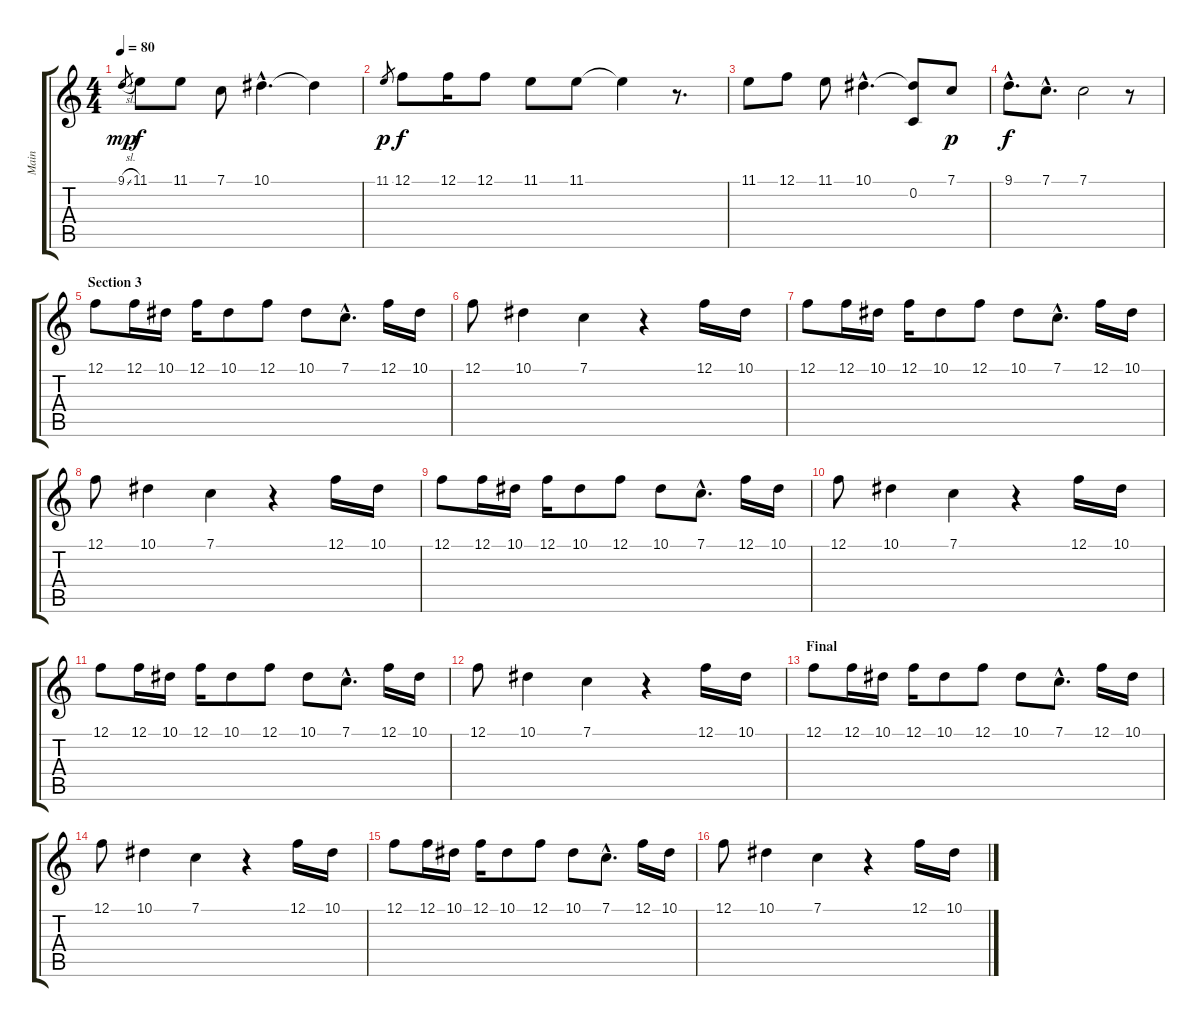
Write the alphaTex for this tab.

\track ("Main" "Main") {instrument vibraphone}
\staff {score tabs}
\tuning (F4 C4 Ab3 Eb3 Bb2 F2) {hide}
\ts (4 4)
\tempo 80
\clef g2
\ks c
9.1{sl}.8{gr dy mp} 11.1.8{dy f} 11.1.8 7.1.8 10.1{hac}.4{d} 10.1{t}.4 |
11.1.8{gr dy p} 12.1.8{dy f} 12.1.16 12.1.8 11.1.8 11.1.8 11.1{t}.4 r.8{d} |
11.1.8 12.1.8 11.1.8 10.1{hac}.4{d} (10.1{t} 0.2).8 7.1.8{dy p} |
9.1{hac}.8{d dy f} 7.1{hac}.8{d} 7.1.2 r.8 |
\section ("" "Section 3")
12.1.8 12.1.16 10.1.16 12.1.16 10.1.8 12.1.8 10.1.8 7.1{hac}.8{d} 12.1.16 10.1.16 |
12.1.8 10.1.4 7.1.4 r.4 12.1.16 10.1.16 |
12.1.8 12.1.16 10.1.16 12.1.16 10.1.8 12.1.8 10.1.8 7.1{hac}.8{d} 12.1.16 10.1.16 |
12.1.8 10.1.4 7.1.4 r.4 12.1.16 10.1.16 |
12.1.8 12.1.16 10.1.16 12.1.16 10.1.8 12.1.8 10.1.8 7.1{hac}.8{d} 12.1.16 10.1.16 |
12.1.8 10.1.4 7.1.4 r.4 12.1.16 10.1.16 |
12.1.8 12.1.16 10.1.16 12.1.16 10.1.8 12.1.8 10.1.8 7.1{hac}.8{d} 12.1.16 10.1.16 |
12.1.8 10.1.4 7.1.4 r.4 12.1.16 10.1.16 |
\section ("" "Final")
12.1.8 12.1.16 10.1.16 12.1.16 10.1.8 12.1.8 10.1.8 7.1{hac}.8{d} 12.1.16 10.1.16 |
12.1.8 10.1.4 7.1.4 r.4 12.1.16 10.1.16 |
12.1.8 12.1.16 10.1.16 12.1.16 10.1.8 12.1.8 10.1.8 7.1{hac}.8{d} 12.1.16 10.1.16 |
12.1.8 10.1.4 7.1.4 r.4 12.1.16 10.1.16
